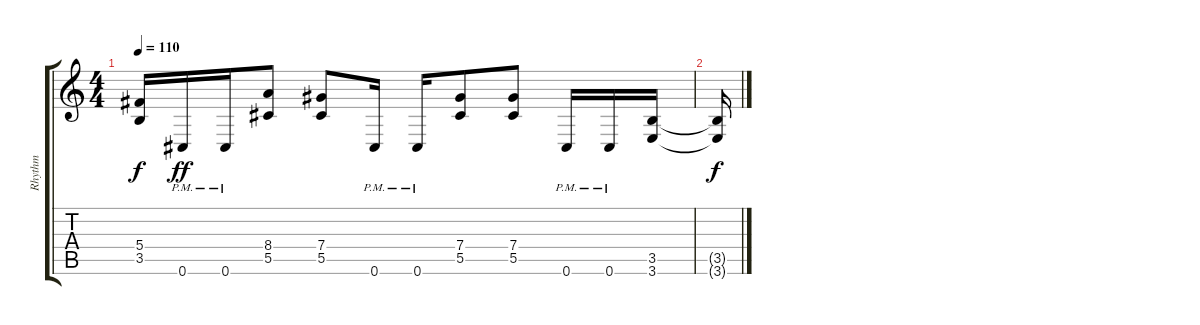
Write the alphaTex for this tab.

\track ("Rhythm" "Rhythm") {instrument distortionguitar}
\staff {score tabs}
\tuning (Eb4 Bb3 Gb3 Db3 Ab2 Db2) {hide}
\ts (4 4)
\tempo 110
\clef g2
\ks c
(5.4{t} 3.5{t}).16{dy f} 0.6{pm}.16{dy ff} 0.6{pm}.16 (8.4 5.5).8 (7.4 5.5).8 0.6{pm}.16 0.6{pm}.16 (7.4 5.5).8 (7.4 5.5).8 0.6{pm}.16 0.6{pm}.16 (3.5 3.6).16 |
(3.5{t} 3.6{t}).16{dy f}
